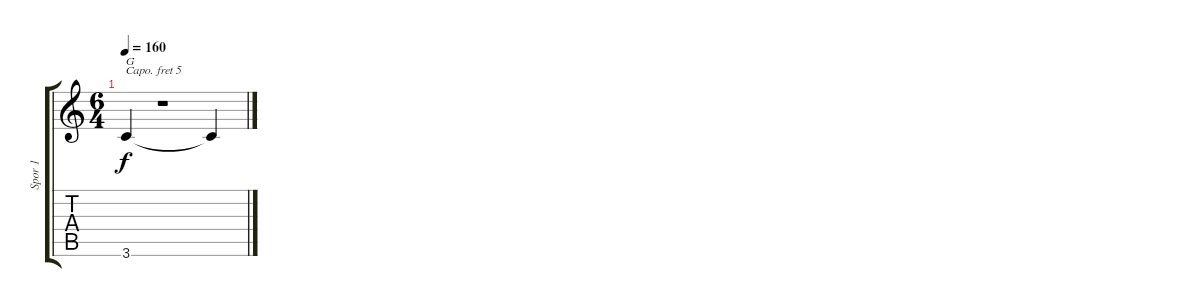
\track ("Spor 1" "Spor 1") {instrument acousticguitarsteel}
\staff {score tabs}
\capo 5
\tuning (E4 B3 G3 D3 A2 E2) {hide}
\ts (6 4)
\tempo 160
\clef g2
\ks c
3.6.4{txt "G" dy f} r.1 3.6{t}.4
